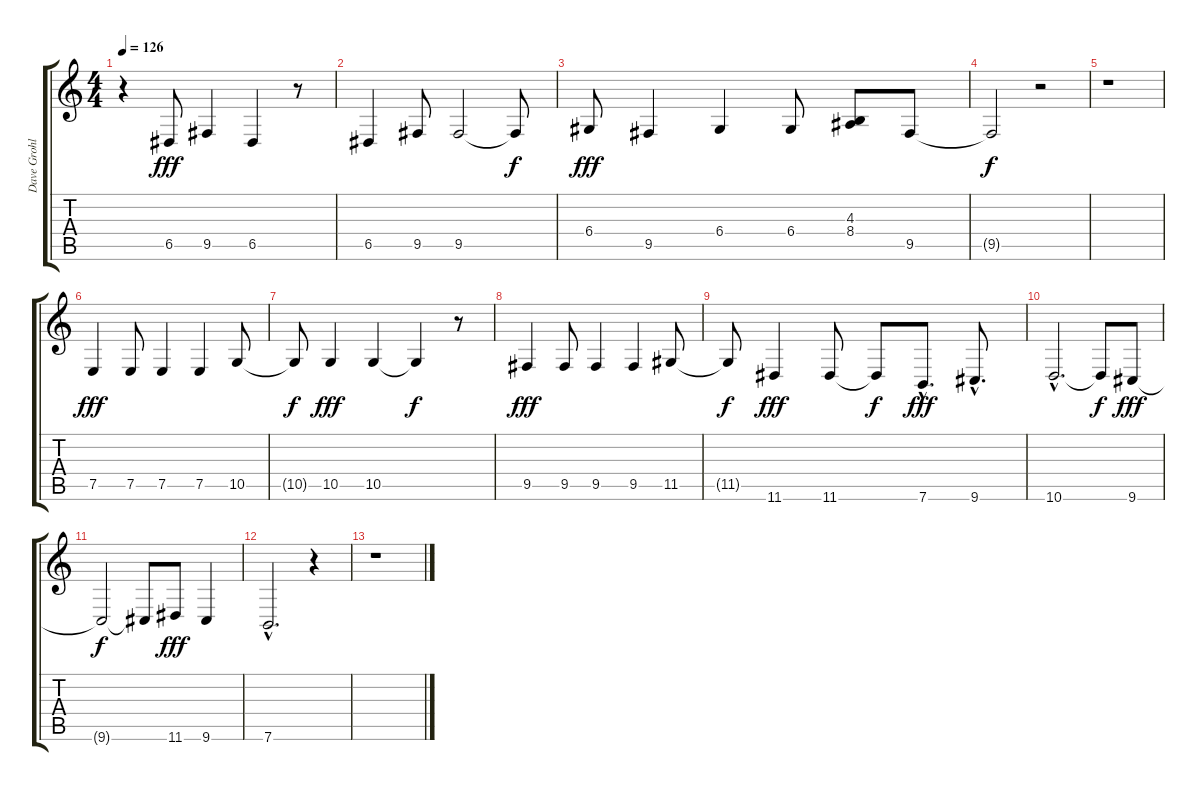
\track ("Dave Grohl" "Dave Grohl") {instrument lead1square}
\staff {score tabs}
\tuning (E4 B3 G3 D3 A2 E2) {hide}
\ts (4 4)
\tempo 126
\clef g2
\ks c
r.4{dy f} 6.5.8{dy fff} 9.5.4 6.5.4 r.8 |
6.5.4 9.5.8 9.5.2 9.5{t}.8{dy f} |
6.4.8{dy fff} 9.5.4 6.4.4 6.4.8 (4.3 8.4).8 9.5.8 |
9.5{t}.2{dy f} r.2 |
r.1 |
7.5.4{dy fff} 7.5.8 7.5.4 7.5.4 10.5.8 |
10.5{t}.8{dy f} 10.5.4{dy fff} 10.5.4 10.5{t}.4{dy f} r.8 |
9.5.4{dy fff} 9.5.8 9.5.4 9.5.4 11.5.8 |
11.5{t}.8{dy f} 11.6.4{dy fff} 11.6.8 11.6{t}.8{dy f} 7.6{hac}.8{d dy fff} 9.6{hac}.8{d} |
10.6{hac}.2{d} 10.6{t}.8{dy f} 9.6.8{dy fff} |
9.6{t}.2{dy f} 9.6{t}.8 11.6.8{dy fff} 9.6.4 |
7.6{hac}.2{d} r.4 |
r.1
